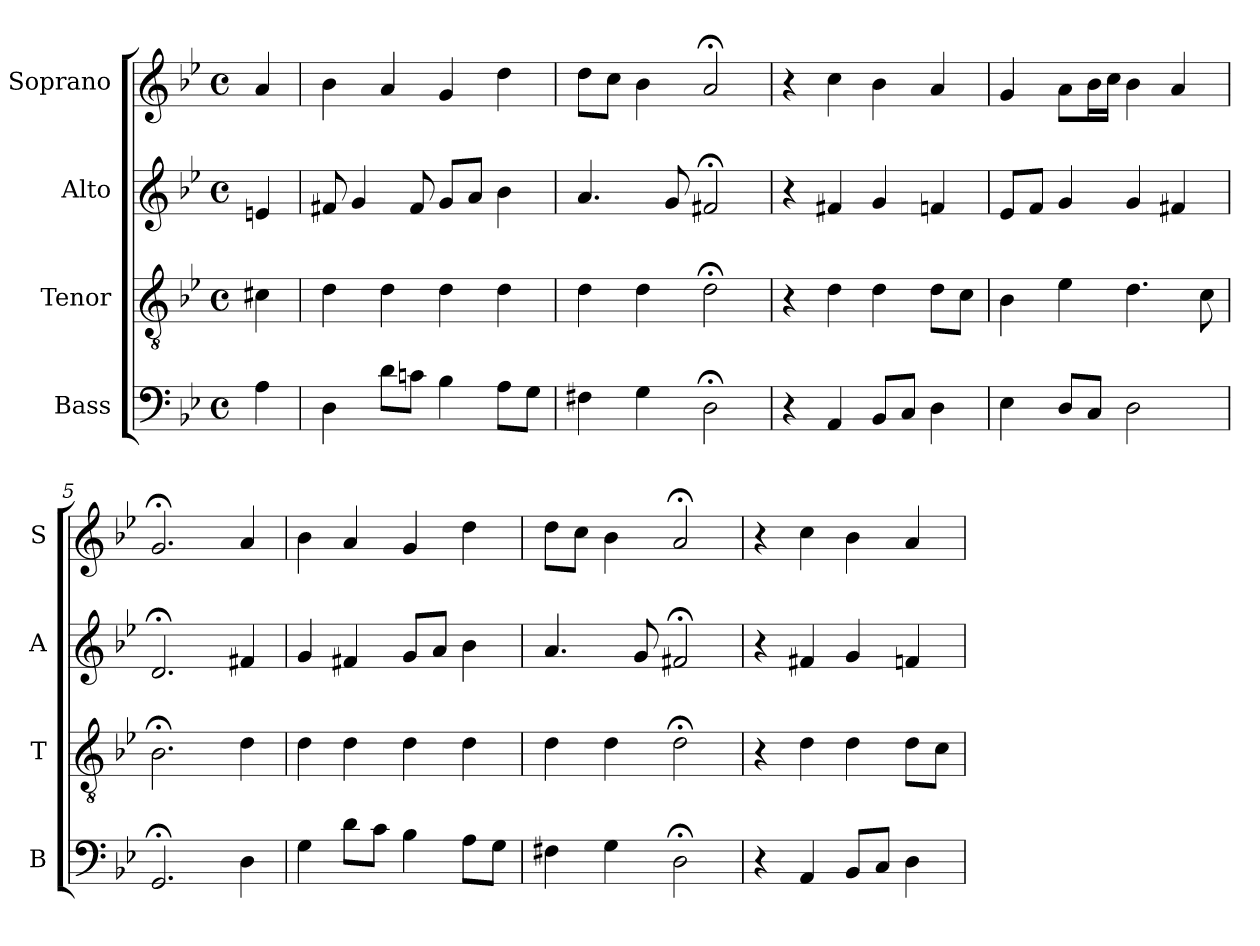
**kern	**kern	**kern	**kern
*part4	*part3	*part2	*part1
*staff4	*staff3	*staff2	*staff1
*I"Bass	*I"Tenor	*I"Alto	*I"Soprano
*I'B	*I'T	*I'A	*I'S
*clefF4	*clefGv2	*clefG2	*clefG2
*k[b-e-]	*k[b-e-]	*k[b-e-]	*k[b-e-]
*g:	*g:	*g:	*g:
*M4/4	*M4/4	*M4/4	*M4/4
*met(c)	*met(c)	*met(c)	*met(c)
*MM100	*MM100	*MM100	*MM100
=	=	=	=
4A	4c#X	4en	4a
=1	=1	=1	=1
4D	4d	8f#X	4b-
.	.	4g	.
8dL	4d	.	4a
8cnJ	.	8f#	.
4B-	4d	8gL	4g
.	.	8aJ	.
8AL	4d	4b-	4dd
8GJ	.	.	.
=2	=2	=2	=2
4F#X	4d	4.a	8ddL
.	.	.	8ccJ
4G	4d	.	4b-
.	.	8g	.
2D;<	2d;<	2f#X;<	2a;<
=3	=3	=3	=3
4r	4r	4r	4r
4AAi	4di	4f#Xi	4cci
8BB-L	4d	4g	4b-
8CJ	.	.	.
4D	8dL	4fn	4a
.	8cJ	.	.
=4	=4	=4	=4
4E-	4B-	8e-L	4g
.	.	8fJ	.
8DL	4e-	4g	8aL
8CJ	.	.	16b-L
.	.	.	16ccJJ
2D	4.d	4g	4b-
.	.	4f#X	4a
.	8c	.	.
=5	=5	=5	=5
2.GG;<	2.B-;<	2.d;<	2.g;<
4D	4d	4f#X	4a
=6	=6	=6	=6
4G	4d	4g	4b-
8dL	4d	4f#X	4a
8cJ	.	.	.
4B-	4d	8gL	4g
.	.	8aJ	.
8AL	4d	4b-	4dd
8GJ	.	.	.
=7	=7	=7	=7
4F#X	4d	4.a	8ddL
.	.	.	8ccJ
4G	4d	.	4b-
.	.	8g	.
2D;<	2d;<	2f#X;<	2a;<
=8	=8	=8	=8
4r	4r	4r	4r
4AAi	4di	4f#Xi	4cci
8BB-L	4d	4g	4b-
8CJ	.	.	.
4D	8dL	4fn	4a
.	8cJ	.	.
=	=	=	=
*-	*-	*-	*-
